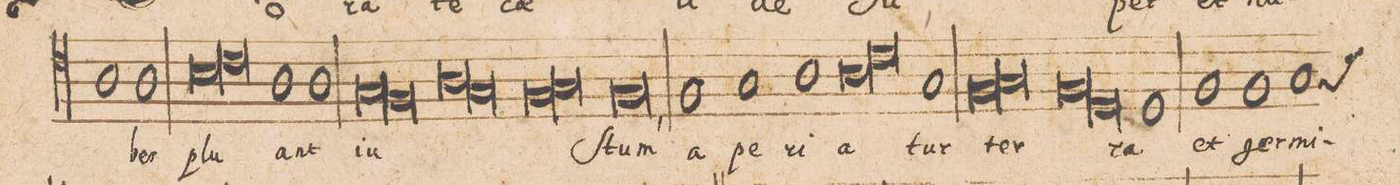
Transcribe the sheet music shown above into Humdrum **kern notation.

**kern	**text
*I"[TENOR.]	*
*clefC4	*
*k[]	*
*met(C|)	*
*M2/1	*
1A	.
=14-	=14-
1A	-bes
*lig	*
1B	plu-
=15-	=15-
1c	.
*Xlig	*
1A	ant
=16-	=16-
1A	.
*lig	*
1G	iu-
=17-	=17-
1F	.
*Xlig	*
*lig	*
1A	.
=18-	=18-
1G	.
*Xlig	*
*lig	*
1F	.
=19-	=19-
1G	.
*Xlig	*
0F,<	-ſtum
=20-	=20-
1F	a-
=21-	=21-
1G	-pe-
1A	-ri-
=22-	=22-
*lig	*
1A	-a-
1c	.
*Xlig	*
=23-	=23-
1G	-tur
*lig	*
1F	ter-
=24-	=24-
1G	.
*Xlig	*
*lig	*
1F	.
=25-	=25-
1D	.
*Xlig	*
1D	-ra
=26-	=26-
1F	et
1F	ger-
=27-	=27-
*custos:F	*
1G	-mi-
*lig	*
*-	*-
